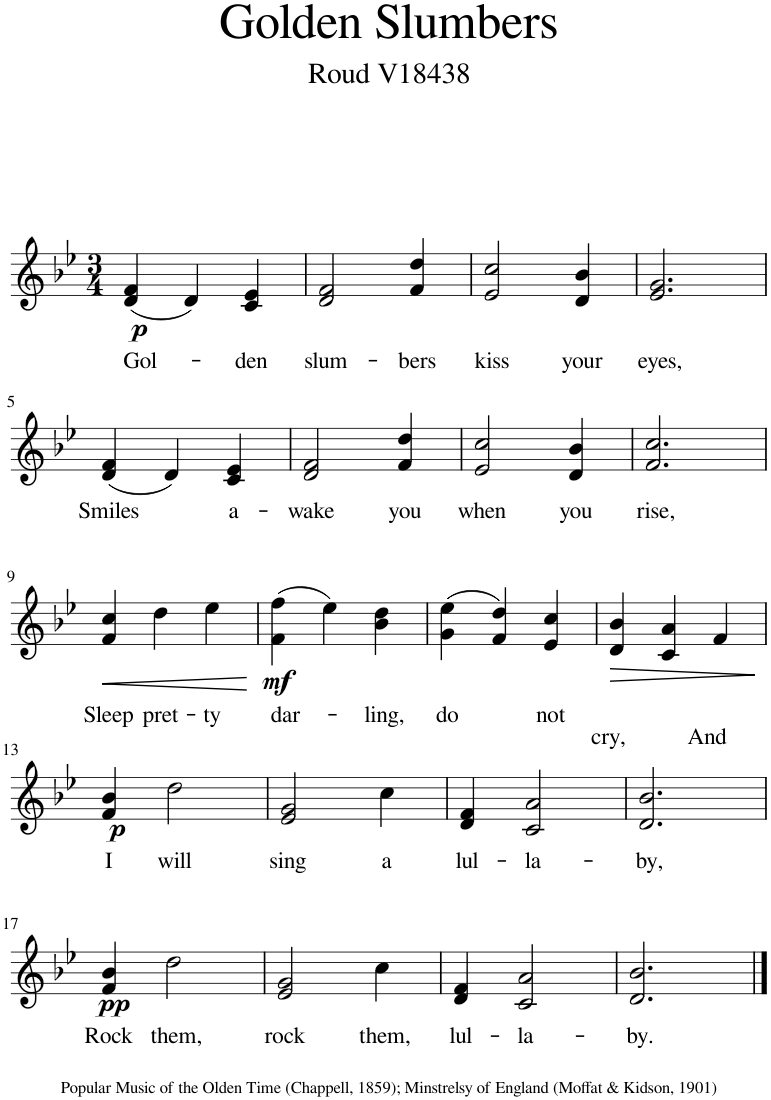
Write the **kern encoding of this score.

**kern	**text	**dynam
*part1	*part1	*part1
*staff1	*staff1	*staff1
*I"Piano	*	*
*I'Pno.	*	*
*clefG2	*	*
*k[b-e-]	*	*
*M3/4	*	*
=1	=1	=1
!	!LO:LY:b	!LO:DY:b
(4d/ 4f/	Gol-	p
4d/)	.	.
!	!LO:LY:b	!
4c/ 4e-/	-den	.
=2	=2	=2
!	!LO:LY:b	!
2d/ 2f/	slum-	.
!	!LO:LY:b	!
4f/ 4dd/	-bers	.
=3	=3	=3
!	!LO:LY:b	!
2e-/ 2cc/	kiss	.
!	!LO:LY:b	!
4d/ 4b-/	your	.
=4	=4	=4
!	!LO:LY:b	!
2.e-/ 2.g/	eyes,	.
!!LO:LB:g=z
=5	=5	=5
!	!LO:LY:b	!
(4d/ 4f/	Smiles	.
4d/)	.	.
!	!LO:LY:b	!
4c/ 4e-/	a-	.
=6	=6	=6
!	!LO:LY:b	!
2d/ 2f/	-wake	.
!	!LO:LY:b	!
4f/ 4dd/	you	.
=7	=7	=7
!	!LO:LY:b	!
2e-/ 2cc/	when	.
!	!LO:LY:b	!
4d/ 4b-/	you	.
=8	=8	=8
!	!LO:LY:b	!
2.f/ 2.cc/	rise,	.
!!LO:LB:g=z
=9	=9	=9
!	!LO:LY:b	!LO:HP:b
4f/ 4cc/	Sleep	<
!	!LO:LY:b	!
4dd\	pret-	.
!	!LO:LY:b	!
4ee-\	-ty	.
.	.	[
=10	=10	=10
!	!LO:LY:b	!LO:DY:b
(4f\ 4ff\	dar-	mf
4ee-\)	.	.
!	!LO:LY:b	!
4b-\ 4dd\	-ling,	.
=11	=11	=11
!	!LO:LY:b	!
(4g\ 4ee-\	do	.
4f/ 4dd/)	.	.
!	!LO:LY:b	!
4e-/ 4cc/	not	.
=12	=12	=12
!	!LO:LY:b	!LO:HP:b
4d/ 4b-/	cry,	>
4c/ 4a/	.	.
!	!LO:LY:b	!
4f/	And	.
.	.	]
!!LO:LB:g=z
=13	=13	=13
!	!LO:LY:b	!LO:DY:b
4f/ 4b-/	I	p
!	!LO:LY:b	!
2dd\	will	.
=14	=14	=14
!	!LO:LY:b	!
2e-/ 2g/	sing	.
!	!LO:LY:b	!
4cc\	a	.
=15	=15	=15
!	!LO:LY:b	!
4d/ 4f/	lul-	.
!	!LO:LY:b	!
2c/ 2a/	-la-	.
=16	=16	=16
!	!LO:LY:b	!
2.d/ 2.b-/	-by,	.
!!LO:LB:g=z
=17	=17	=17
!	!LO:LY:b	!LO:DY:b
4f/ 4b-/	Rock	pp
!	!LO:LY:b	!
2dd\	them,	.
=18	=18	=18
!	!LO:LY:b	!
2e-/ 2g/	rock	.
!	!LO:LY:b	!
4cc\	them,	.
=19	=19	=19
!	!LO:LY:b	!
4d/ 4f/	lul-	.
!	!LO:LY:b	!
2c/ 2a/	-la-	.
=20	=20	=20
!	!LO:LY:b	!
2.d/ 2.b-/	-by.	.
==	==	==
*-	*-	*-
